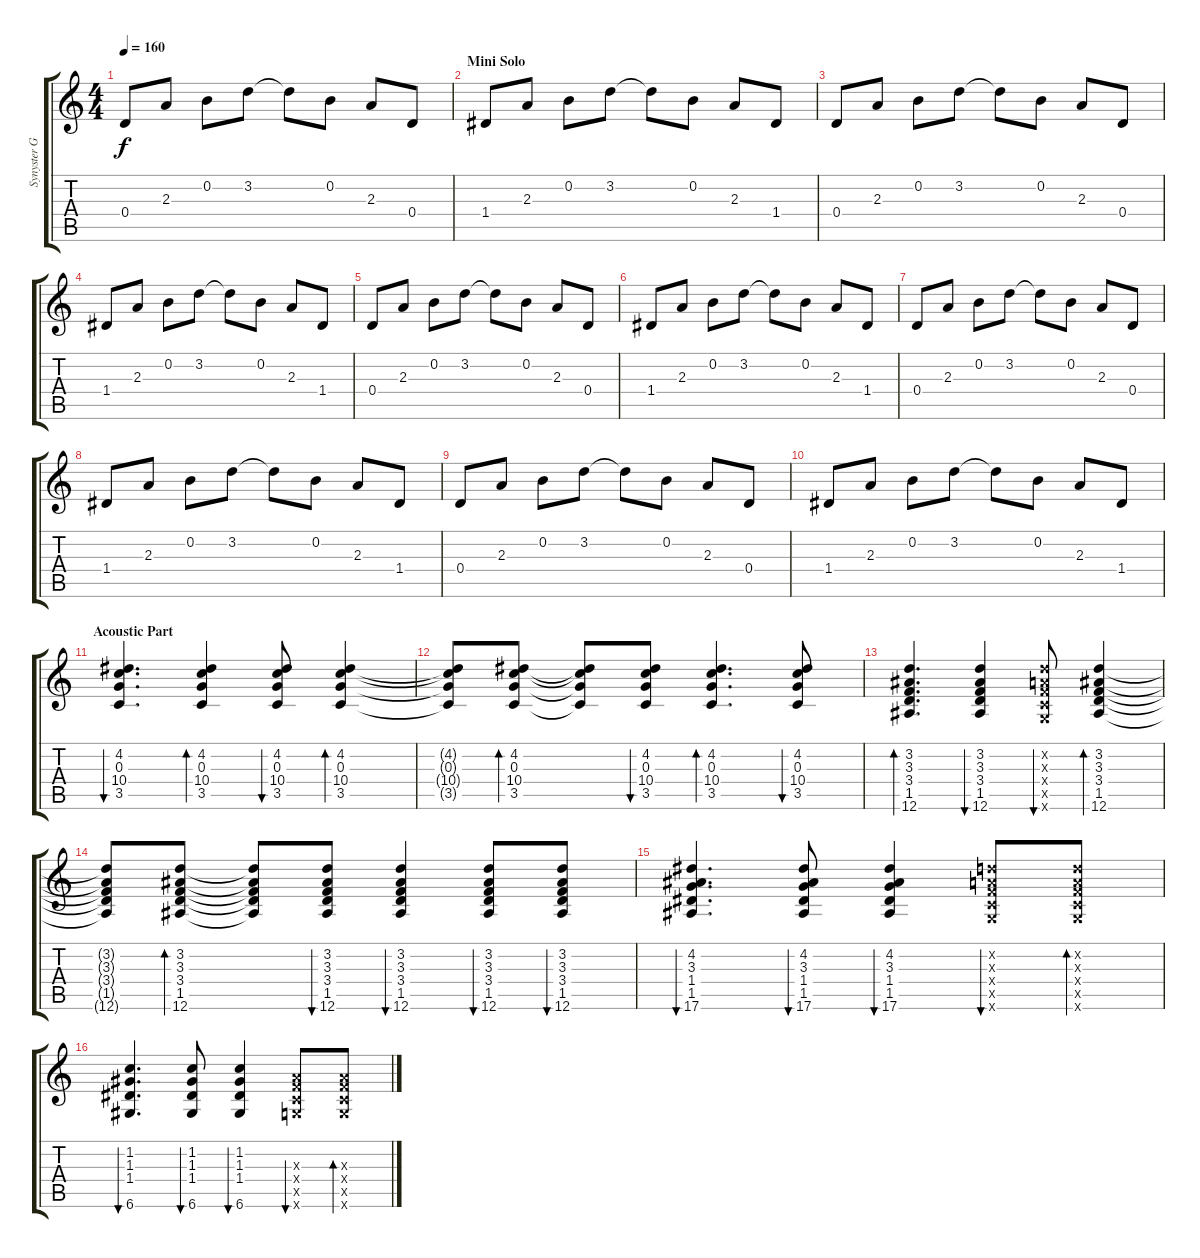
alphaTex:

\track ("Synyster Gates Acoustic" "Synyster G") {instrument acousticguitarsteel}
\staff {score tabs}
\tuning (E4 B3 G3 D3 A2 D2) {hide}
\ts (4 4)
\tempo 160
\clef g2
\ks c
0.4.8{dy f} 2.3.8 0.2.8 3.2.8 3.2{t}.8 0.2.8 2.3.8 0.4.8 |
\section ("" "Mini Solo")
1.4.8 2.3.8 0.2.8 3.2.8 3.2{t}.8 0.2.8 2.3.8 1.4.8 |
0.4.8 2.3.8 0.2.8 3.2.8 3.2{t}.8 0.2.8 2.3.8 0.4.8 |
1.4.8 2.3.8 0.2.8 3.2.8 3.2{t}.8 0.2.8 2.3.8 1.4.8 |
0.4.8 2.3.8 0.2.8 3.2.8 3.2{t}.8 0.2.8 2.3.8 0.4.8 |
1.4.8 2.3.8 0.2.8 3.2.8 3.2{t}.8 0.2.8 2.3.8 1.4.8 |
0.4.8 2.3.8 0.2.8 3.2.8 3.2{t}.8 0.2.8 2.3.8 0.4.8 |
1.4.8 2.3.8 0.2.8 3.2.8 3.2{t}.8 0.2.8 2.3.8 1.4.8 |
0.4.8 2.3.8 0.2.8 3.2.8 3.2{t}.8 0.2.8 2.3.8 0.4.8 |
1.4.8 2.3.8 0.2.8 3.2.8 3.2{t}.8 0.2.8 2.3.8 1.4.8 |
\section ("" "Acoustic Part")
(4.2 0.3 10.4 3.5).4{d bu 60} (4.2 0.3 10.4 3.5).4{bd 60} (4.2 0.3 10.4 3.5).8{bu 60} (4.2 0.3 10.4 3.5).4{bd 60} |
(4.2{t} 0.3{t} 10.4{t} 3.5{t}).8 (4.2 0.3 10.4 3.5).8{bd 60} (4.2{t} 0.3{t} 10.4{t} 3.5{t}).8 (4.2 0.3 10.4 3.5).8{bu 60} (4.2 0.3 10.4 3.5).4{d bd 60} (4.2 0.3 10.4 3.5).8{bu 60} |
(3.2 3.3 3.4 1.5 12.6).4{d bd 60} (3.2 3.3 3.4 1.5 12.6).4{bu 60} (3.2{x} 2.3{x} 3.4{x} 3.5{x} 5.6{x}).8{bu 60} (3.2 3.3 3.4 1.5 12.6).4{bd 60} |
(3.2{t} 3.3{t} 3.4{t} 1.5{t} 12.6{t}).8 (3.2 3.3 3.4 1.5 12.6).8{bd 60} (3.2{t} 3.3{t} 3.4{t} 1.5{t} 12.6{t}).8 (3.2 3.3 3.4 1.5 12.6).8{bu 60} (3.2 3.3 3.4 1.5 12.6).4{bu 60} (3.2 3.3 3.4 1.5 12.6).8{bu 60} (3.2 3.3 3.4 1.5 12.6).8{bu 60} |
(4.2 3.3 1.4 1.5 17.6).4{d bu 60} (4.2 3.3 1.4 1.5 17.6).8{bu 60} (4.2 3.3 1.4 1.5 17.6).4{bu 60} (3.2{x} 2.3{x} 3.4{x} 3.5{x} 5.6{x}).8{bu 60} (3.2{x} 2.3{x} 3.4{x} 3.5{x} 5.6{x}).8{bd 60} |
(1.2 1.3 1.4 6.6).4{d bu 60} (1.2 1.3 1.4 6.6).8{bu 60} (1.2 1.3 1.4 6.6).4{bu 60} (2.3{x} 3.4{x} 3.5{x} 5.6{x}).8{bu 60} (2.3{x} 3.4{x} 3.5{x} 5.6{x}).8{bd 60}
